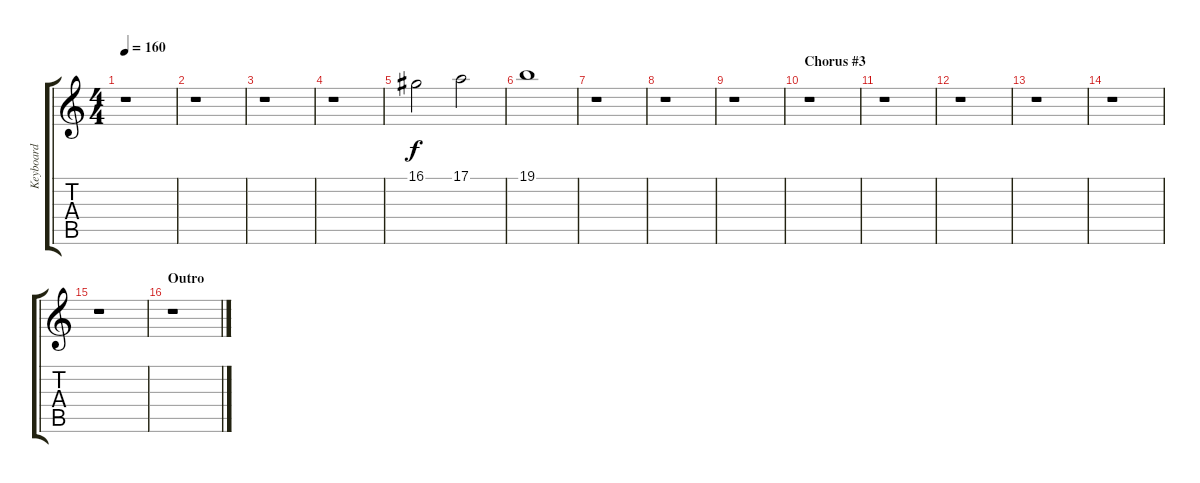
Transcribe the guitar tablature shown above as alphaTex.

\track ("Keyboard" "Keyboard") {instrument electricpiano2}
\staff {score tabs}
\tuning (E4 B3 G3 D3 A2 E2) {hide}
\ts (4 4)
\tempo 160
\clef g2
\ks c
r.1{dy fff} |
r.1 |
r.1 |
r.1 |
16.1.2{dy f} 17.1.2 |
19.1.1 |
r.1 |
r.1 |
r.1 |
\section ("" "Chorus #3")
r.1 |
r.1 |
r.1 |
r.1 |
r.1 |
r.1 |
\section ("" "Outro")
r.1
